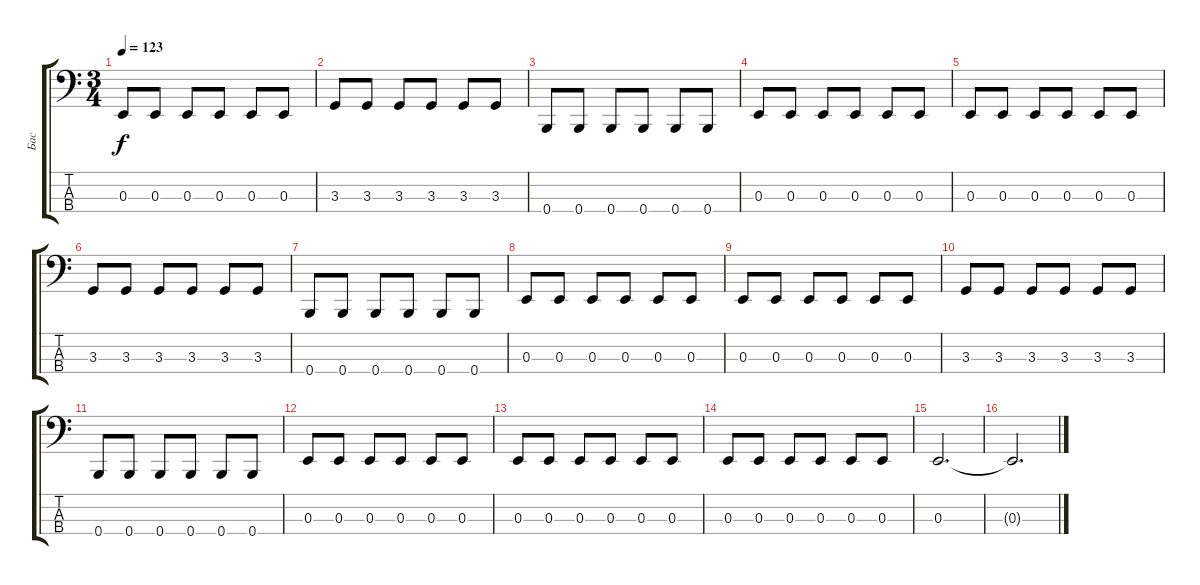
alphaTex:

\track ("Бас" "Бас") {instrument electricbasspick}
\staff {score tabs}
\tuning (D2 A1 E1 B0) {hide}
\ts (3 4)
\tempo 123
\clef f4
\ks c
0.3.8{dy f} 0.3.8 0.3.8 0.3.8 0.3.8 0.3.8 |
3.3.8 3.3.8 3.3.8 3.3.8 3.3.8 3.3.8 |
0.4.8 0.4.8 0.4.8 0.4.8 0.4.8 0.4.8 |
0.3.8 0.3.8 0.3.8 0.3.8 0.3.8 0.3.8 |
0.3.8 0.3.8 0.3.8 0.3.8 0.3.8 0.3.8 |
3.3.8 3.3.8 3.3.8 3.3.8 3.3.8 3.3.8 |
0.4.8 0.4.8 0.4.8 0.4.8 0.4.8 0.4.8 |
0.3.8 0.3.8 0.3.8 0.3.8 0.3.8 0.3.8 |
0.3.8 0.3.8 0.3.8 0.3.8 0.3.8 0.3.8 |
3.3.8 3.3.8 3.3.8 3.3.8 3.3.8 3.3.8 |
0.4.8 0.4.8 0.4.8 0.4.8 0.4.8 0.4.8 |
0.3.8 0.3.8 0.3.8 0.3.8 0.3.8 0.3.8 |
0.3.8 0.3.8 0.3.8 0.3.8 0.3.8 0.3.8 |
0.3.8 0.3.8 0.3.8 0.3.8 0.3.8 0.3.8 |
0.3.2{d} |
0.3{t}.2{d}
